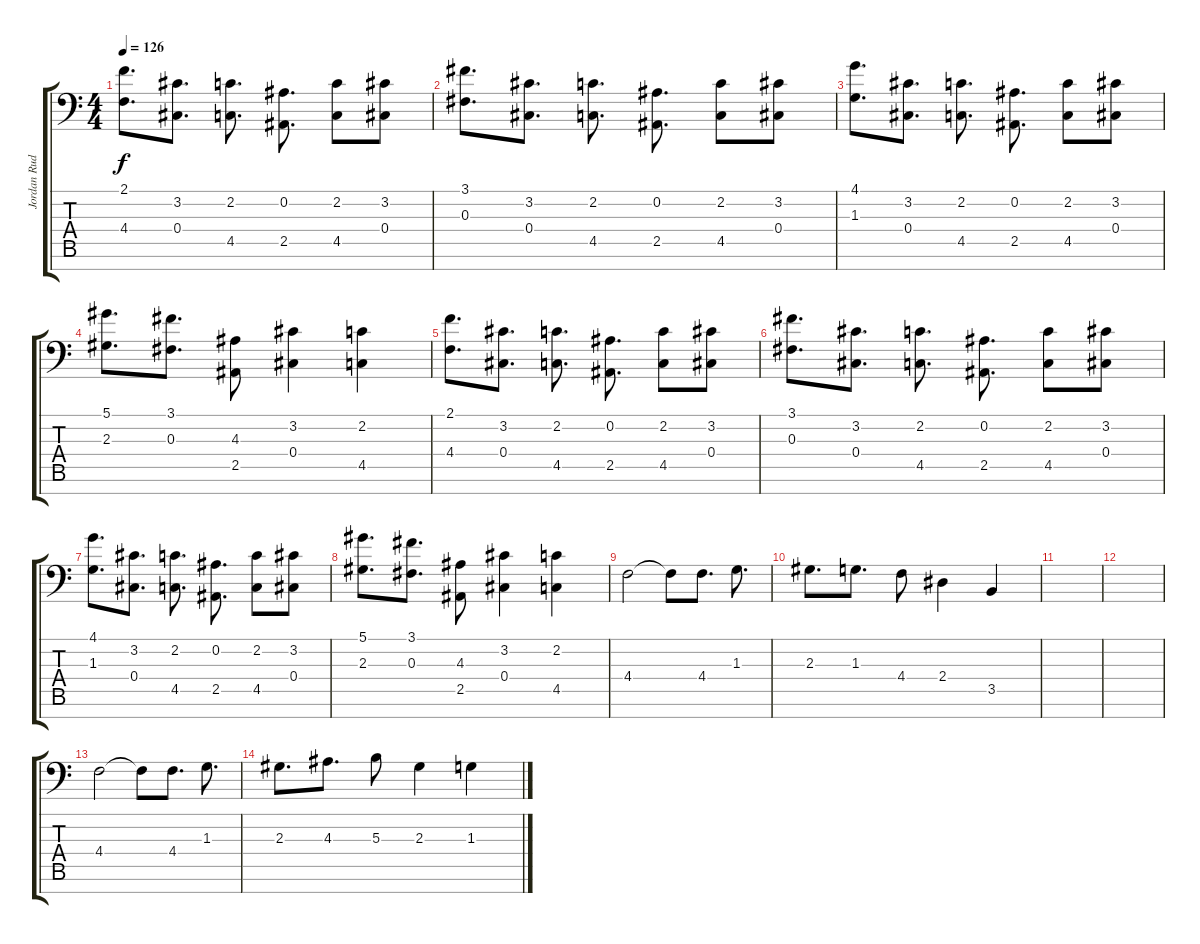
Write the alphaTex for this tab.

\track ("Jordan Rudess" "Jordan Rud") {instrument acousticgrandpiano}
\staff {score tabs}
\tuning (Eb4 Bb3 Gb3 Db3 Ab2 Eb2 Bb1) {hide}
\ts (4 4)
\tempo 126
\clef f4
\ks c
(2.1 4.4).8{d dy f} (3.2 0.4).8{d} (2.2 4.5).8{d} (0.2 2.5).8{d} (2.2 4.5).8 (3.2 0.4).8 |
(3.1 0.3).8{d} (3.2 0.4).8{d} (2.2 4.5).8{d} (0.2 2.5).8{d} (2.2 4.5).8 (3.2 0.4).8 |
(4.1 1.3).8{d} (3.2 0.4).8{d} (2.2 4.5).8{d} (0.2 2.5).8{d} (2.2 4.5).8 (3.2 0.4).8 |
(5.1 2.3).8{d} (3.1 0.3).8{d} (4.3 2.5).8 (3.2 0.4).4 (2.2 4.5).4 |
(2.1 4.4).8{d} (3.2 0.4).8{d} (2.2 4.5).8{d} (0.2 2.5).8{d} (2.2 4.5).8 (3.2 0.4).8 |
(3.1 0.3).8{d} (3.2 0.4).8{d} (2.2 4.5).8{d} (0.2 2.5).8{d} (2.2 4.5).8 (3.2 0.4).8 |
(4.1 1.3).8{d} (3.2 0.4).8{d} (2.2 4.5).8{d} (0.2 2.5).8{d} (2.2 4.5).8 (3.2 0.4).8 |
(5.1 2.3).8{d} (3.1 0.3).8{d} (4.3 2.5).8 (3.2 0.4).4 (2.2 4.5).4 |
4.4.2 4.4{t}.8 4.4.8{d} 1.3.8{d} |
2.3.8{d} 1.3.8{d} 4.4.8 2.4.4 3.5.4 |
|
|
4.4.2 4.4{t}.8 4.4.8{d} 1.3.8{d} |
2.3.8{d} 4.3.8{d} 5.3.8 2.3.4 1.3.4
